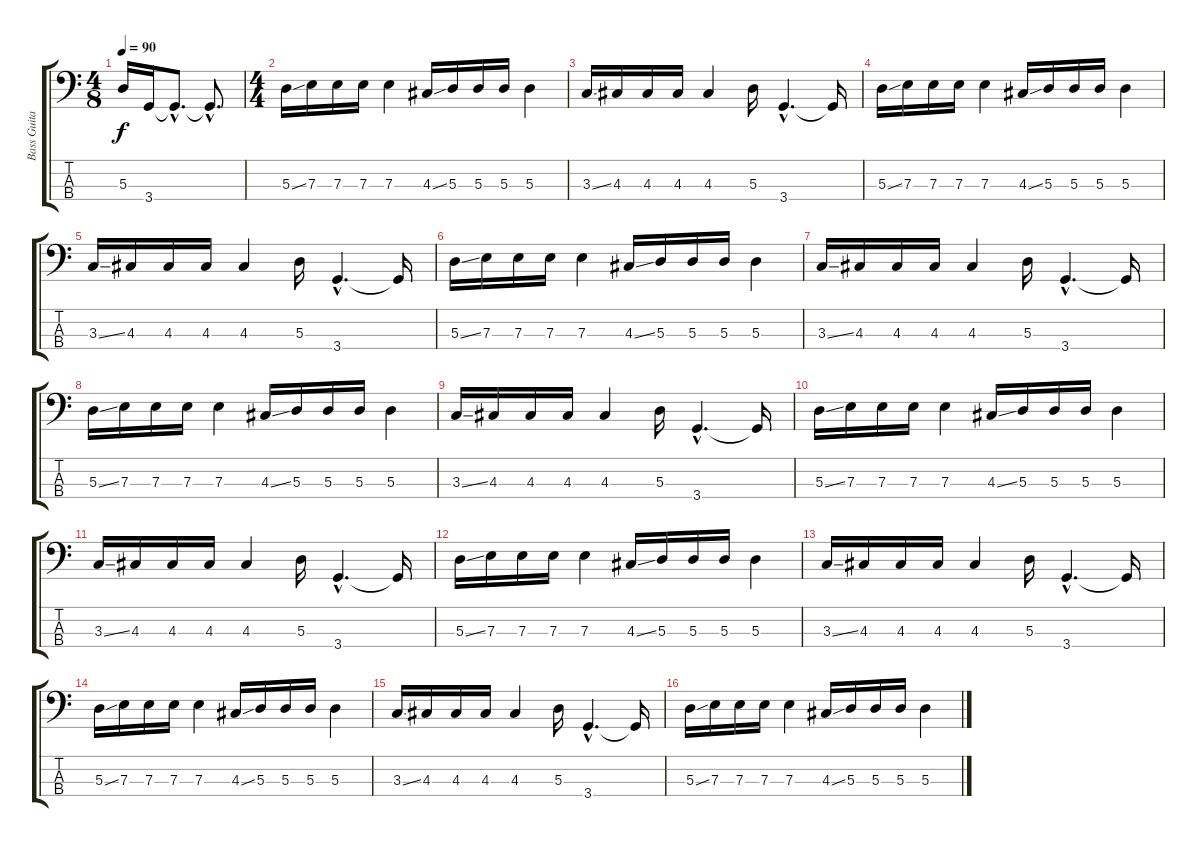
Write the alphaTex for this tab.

\track ("Bass Guitar" "Bass Guita") {instrument electricbassfinger}
\staff {score tabs}
\tuning (G2 D2 A1 E1) {hide}
\ts (4 8)
\tempo 90
\clef f4
\ks c
5.3.16{dy f} 3.4.16 3.4{hac t}.8{d} 3.4{hac t}.8{d} |
\ts (4 4)
5.3{ss}.16 7.3.16 7.3.16 7.3.16 7.3.4 4.3{ss}.16 5.3.16 5.3.16 5.3.16 5.3.4 |
3.3{ss}.16 4.3.16 4.3.16 4.3.16 4.3.4 5.3.16 3.4{hac}.4{d} 3.4{t}.16 |
5.3{ss}.16 7.3.16 7.3.16 7.3.16 7.3.4 4.3{ss}.16 5.3.16 5.3.16 5.3.16 5.3.4 |
3.3{ss}.16 4.3.16 4.3.16 4.3.16 4.3.4 5.3.16 3.4{hac}.4{d} 3.4{t}.16 |
5.3{ss}.16 7.3.16 7.3.16 7.3.16 7.3.4 4.3{ss}.16 5.3.16 5.3.16 5.3.16 5.3.4 |
3.3{ss}.16 4.3.16 4.3.16 4.3.16 4.3.4 5.3.16 3.4{hac}.4{d} 3.4{t}.16 |
5.3{ss}.16 7.3.16 7.3.16 7.3.16 7.3.4 4.3{ss}.16 5.3.16 5.3.16 5.3.16 5.3.4 |
3.3{ss}.16 4.3.16 4.3.16 4.3.16 4.3.4 5.3.16 3.4{hac}.4{d} 3.4{t}.16 |
5.3{ss}.16 7.3.16 7.3.16 7.3.16 7.3.4 4.3{ss}.16 5.3.16 5.3.16 5.3.16 5.3.4 |
3.3{ss}.16 4.3.16 4.3.16 4.3.16 4.3.4 5.3.16 3.4{hac}.4{d} 3.4{t}.16 |
5.3{ss}.16 7.3.16 7.3.16 7.3.16 7.3.4 4.3{ss}.16 5.3.16 5.3.16 5.3.16 5.3.4 |
3.3{ss}.16 4.3.16 4.3.16 4.3.16 4.3.4 5.3.16 3.4{hac}.4{d} 3.4{t}.16 |
5.3{ss}.16 7.3.16 7.3.16 7.3.16 7.3.4 4.3{ss}.16 5.3.16 5.3.16 5.3.16 5.3.4 |
3.3{ss}.16 4.3.16 4.3.16 4.3.16 4.3.4 5.3.16 3.4{hac}.4{d} 3.4{t}.16 |
5.3{ss}.16 7.3.16 7.3.16 7.3.16 7.3.4 4.3{ss}.16 5.3.16 5.3.16 5.3.16 5.3.4
